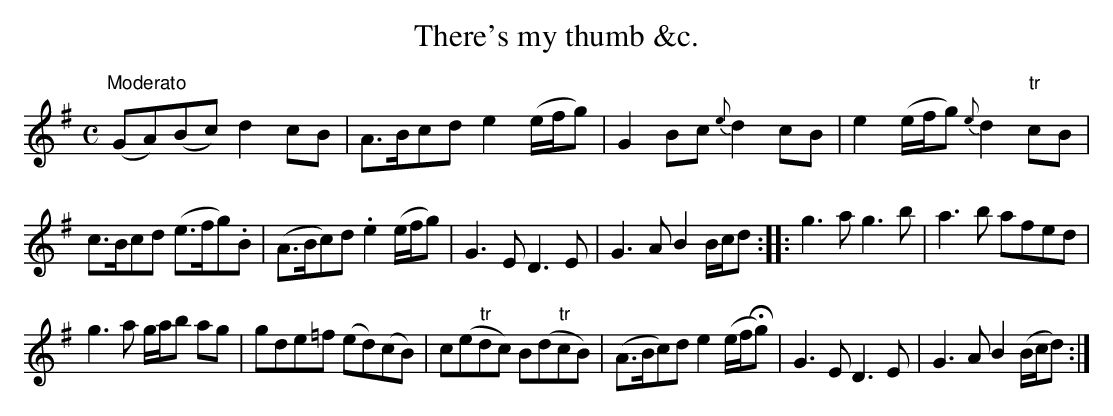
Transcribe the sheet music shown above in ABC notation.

X:1
T:There's my thumb &c.
M:C
K:G major
"Moderato"(GA)(Bc) d2cB| A>Bcd e2(e/f/g)| \
G2Bc {e}d2cB| e2(e/f/g) {e}d2"tr"cB|
c>Bcd (e>fg).B| (A>Bc)d .e2(e/f/g)|\
G3E D3E| G3A B2B/c/d::\
g3a g3b| a3b afed|
g3a g/a/b ag| gde=f (ed)(cB)|\
c(e"tr"dc) B(d"tr"cB)| (A>Bc)d e2(e/f/Hg)|\
G3ED3E| G3AB2(B/c/d):|
